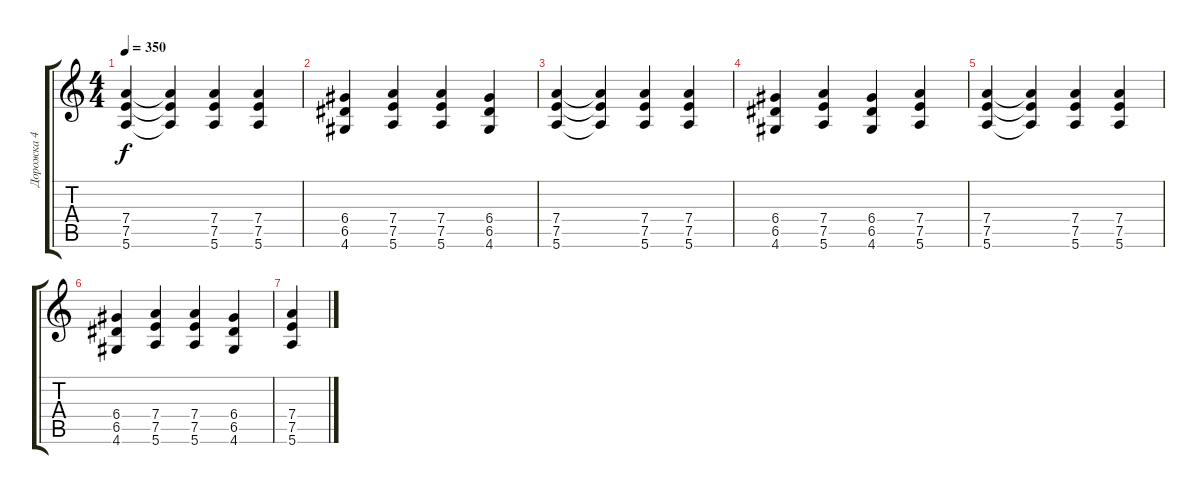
\track ("Дорожка 4" "Дорожка 4") {instrument distortionguitar}
\staff {score tabs}
\tuning (E4 B3 G3 D3 A2 E2) {hide}
\ts (4 4)
\tempo 350
\clef g2
\ks c
(7.4 7.5 5.6).4{dy f} (7.4{t} 7.5{t} 5.6{t}).4 (7.4 7.5 5.6).4 (7.4 7.5 5.6).4 |
(6.4 6.5 4.6).4 (7.4 7.5 5.6).4 (7.4 7.5 5.6).4 (6.4 6.5 4.6).4 |
(7.4 7.5 5.6).4 (7.4{t} 7.5{t} 5.6{t}).4 (7.4 7.5 5.6).4 (7.4 7.5 5.6).4 |
(6.4 6.5 4.6).4 (7.4 7.5 5.6).4 (6.4 6.5 4.6).4 (7.4 7.5 5.6).4 |
(7.4 7.5 5.6).4 (7.4{t} 7.5{t} 5.6{t}).4 (7.4 7.5 5.6).4 (7.4 7.5 5.6).4 |
(6.4 6.5 4.6).4 (7.4 7.5 5.6).4 (7.4 7.5 5.6).4 (6.4 6.5 4.6).4 |
(7.4 7.5 5.6).4
